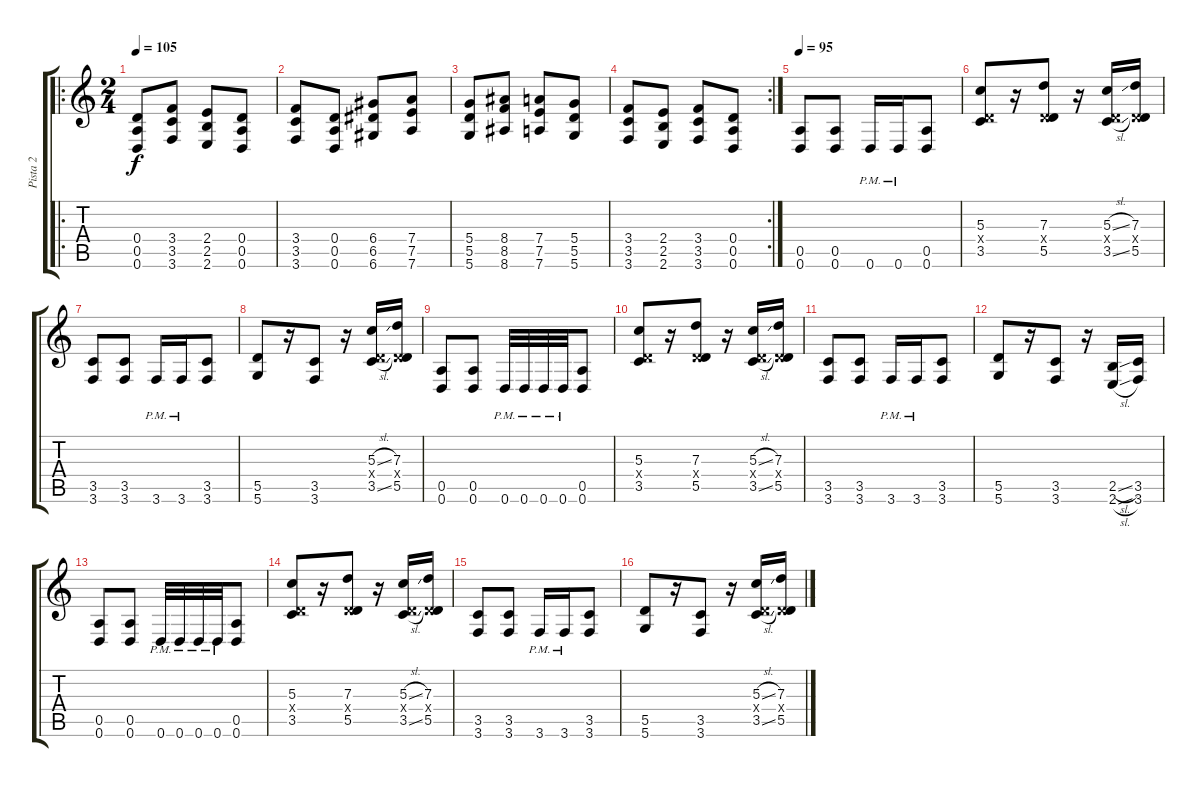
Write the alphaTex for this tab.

\track ("Pista 2" "Pista 2") {instrument distortionguitar}
\staff {score tabs}
\tuning (E4 B3 G3 D3 A2 D2) {hide}
\ro
\ts (2 4)
\tempo 105
\clef g2
\ks c
(0.4 0.5 0.6).8{dy f} (3.4 3.5 3.6).8 (2.4 2.5 2.6).8 (0.4 0.5 0.6).8 |
(3.4 3.5 3.6).8 (0.4 0.5 0.6).8 (6.4 6.5 6.6).8 (7.4 7.5 7.6).8 |
(5.4 5.5 5.6).8 (8.4 8.5 8.6).8 (7.4 7.5 7.6).8 (5.4 5.5 5.6).8 |
\rc 2
(3.4 3.5 3.6).8 (2.4 2.5 2.6).8 (3.4 3.5 3.6).8 (0.4 0.5 0.6).8 |
\tempo 95
(0.5 0.6).8 (0.5 0.6).8 0.6{pm}.16 0.6{pm}.16 (0.5 0.6).8 |
(5.3 0.4{x} 3.5).8 r.16 (7.3 0.4{x} 5.5).8 r.16 (5.3{sl} 0.4{x} 3.5{sl}).16 (7.3 0.4{x} 5.5).16 |
(3.5 3.6).8 (3.5 3.6).8 3.6{pm}.16 3.6{pm}.16 (3.5 3.6).8 |
(5.5 5.6).8 r.16 (3.5 3.6).8 r.16 (5.3{sl} 0.4{x} 3.5{sl}).16 (7.3 0.4{x} 5.5).16 |
(0.5 0.6).8 (0.5 0.6).8 0.6{pm}.32 0.6{pm}.32 0.6{pm}.32 0.6{pm}.32 (0.5 0.6).8 |
(5.3 0.4{x} 3.5).8 r.16 (7.3 0.4{x} 5.5).8 r.16 (5.3{sl} 0.4{x} 3.5{sl}).16 (7.3 0.4{x} 5.5).16 |
(3.5 3.6).8 (3.5 3.6).8 3.6{pm}.16 3.6{pm}.16 (3.5 3.6).8 |
(5.5 5.6).8 r.16 (3.5 3.6).8 r.16 (2.5{sl} 2.6{sl}).16 (3.5 3.6).16 |
(0.5 0.6).8 (0.5 0.6).8 0.6{pm}.32 0.6{pm}.32 0.6{pm}.32 0.6{pm}.32 (0.5 0.6).8 |
(5.3 0.4{x} 3.5).8 r.16 (7.3 0.4{x} 5.5).8 r.16 (5.3{sl} 0.4{x} 3.5{sl}).16 (7.3 0.4{x} 5.5).16 |
(3.5 3.6).8 (3.5 3.6).8 3.6{pm}.16 3.6{pm}.16 (3.5 3.6).8 |
(5.5 5.6).8 r.16 (3.5 3.6).8 r.16 (5.3{sl} 0.4{x} 3.5{sl}).16 (7.3 0.4{x} 5.5).16
